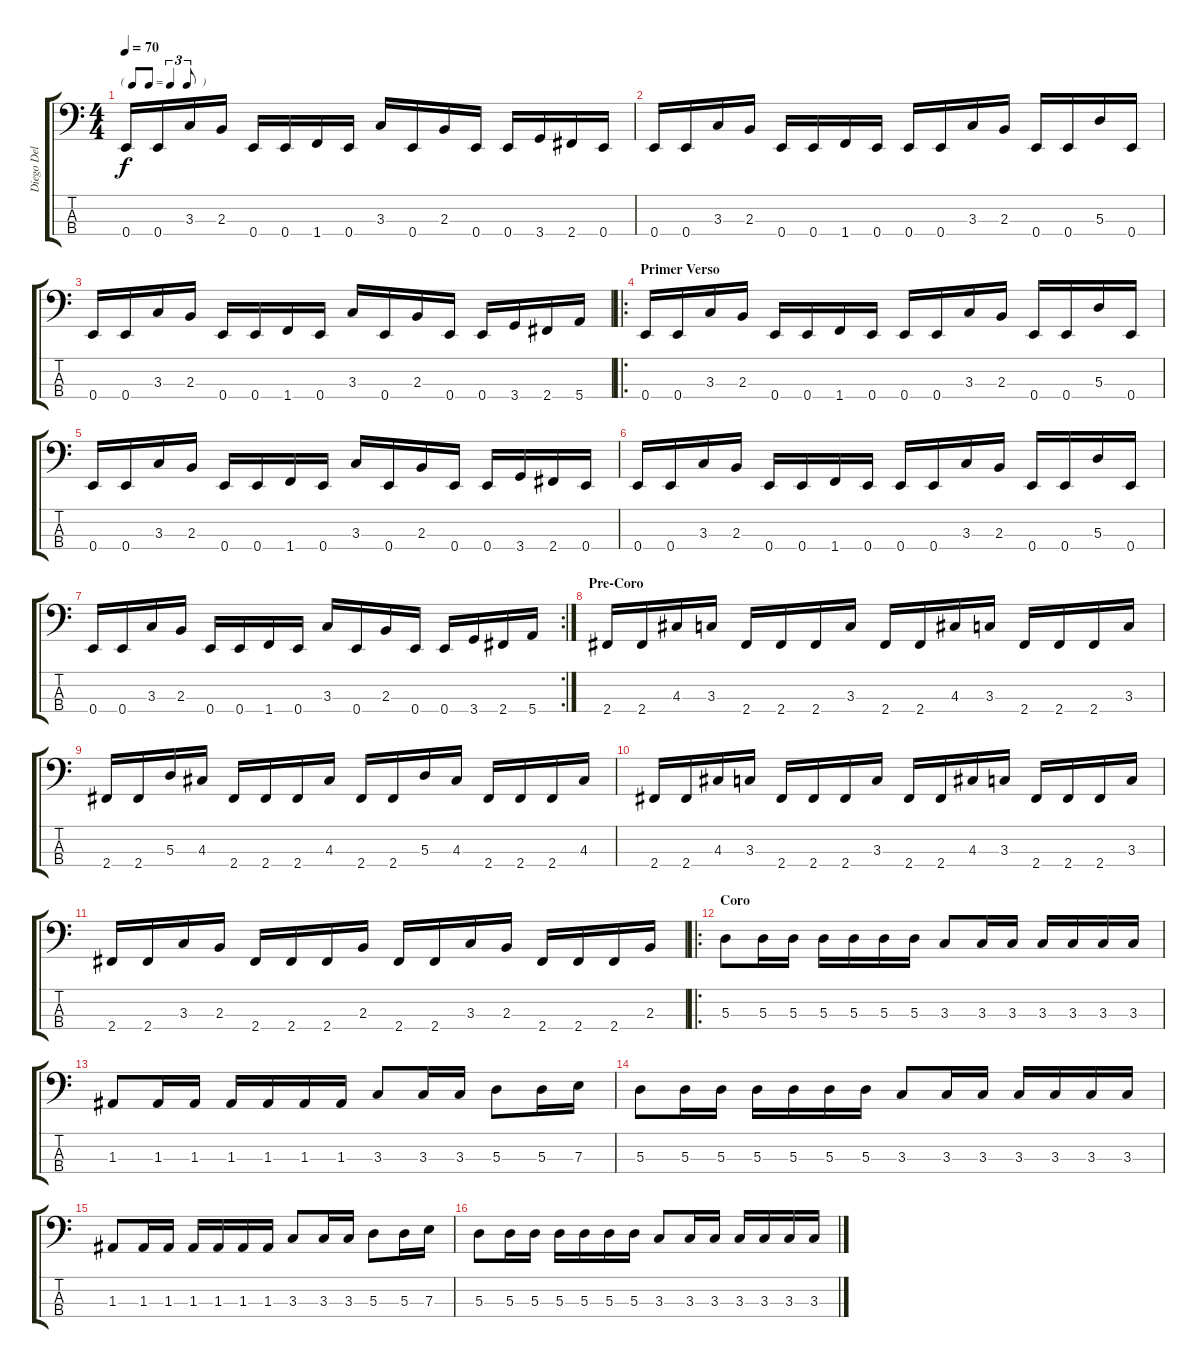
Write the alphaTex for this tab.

\track ("Diego Del Aguila (Bajo)" "Diego Del ") {instrument electricbassfinger}
\staff {score tabs}
\tuning (G2 D2 A1 E1) {hide}
\ts (4 4)
\tf triplet8th
\tempo 70
\clef f4
\ks c
0.4.16{dy f} 0.4.16 3.3.16 2.3.16 0.4.16 0.4.16 1.4.16 0.4.16 3.3.16 0.4.16 2.3.16 0.4.16 0.4.16 3.4.16 2.4.16 0.4.16 |
0.4.16 0.4.16 3.3.16 2.3.16 0.4.16 0.4.16 1.4.16 0.4.16 0.4.16 0.4.16 3.3.16 2.3.16 0.4.16 0.4.16 5.3.16 0.4.16 |
0.4.16 0.4.16 3.3.16 2.3.16 0.4.16 0.4.16 1.4.16 0.4.16 3.3.16 0.4.16 2.3.16 0.4.16 0.4.16 3.4.16 2.4.16 5.4.16 |
\ro
\section ("" "Primer Verso")
0.4.16 0.4.16 3.3.16 2.3.16 0.4.16 0.4.16 1.4.16 0.4.16 0.4.16 0.4.16 3.3.16 2.3.16 0.4.16 0.4.16 5.3.16 0.4.16 |
0.4.16 0.4.16 3.3.16 2.3.16 0.4.16 0.4.16 1.4.16 0.4.16 3.3.16 0.4.16 2.3.16 0.4.16 0.4.16 3.4.16 2.4.16 0.4.16 |
0.4.16 0.4.16 3.3.16 2.3.16 0.4.16 0.4.16 1.4.16 0.4.16 0.4.16 0.4.16 3.3.16 2.3.16 0.4.16 0.4.16 5.3.16 0.4.16 |
\rc 2
0.4.16 0.4.16 3.3.16 2.3.16 0.4.16 0.4.16 1.4.16 0.4.16 3.3.16 0.4.16 2.3.16 0.4.16 0.4.16 3.4.16 2.4.16 5.4.16 |
\section ("" "Pre-Coro")
2.4.16 2.4.16 4.3.16 3.3.16 2.4.16 2.4.16 2.4.16 3.3.16 2.4.16 2.4.16 4.3.16 3.3.16 2.4.16 2.4.16 2.4.16 3.3.16 |
2.4.16 2.4.16 5.3.16 4.3.16 2.4.16 2.4.16 2.4.16 4.3.16 2.4.16 2.4.16 5.3.16 4.3.16 2.4.16 2.4.16 2.4.16 4.3.16 |
2.4.16 2.4.16 4.3.16 3.3.16 2.4.16 2.4.16 2.4.16 3.3.16 2.4.16 2.4.16 4.3.16 3.3.16 2.4.16 2.4.16 2.4.16 3.3.16 |
2.4.16 2.4.16 3.3.16 2.3.16 2.4.16 2.4.16 2.4.16 2.3.16 2.4.16 2.4.16 3.3.16 2.3.16 2.4.16 2.4.16 2.4.16 2.3.16 |
\ro
\section ("" "Coro")
5.3.8 5.3.16 5.3.16 5.3.16 5.3.16 5.3.16 5.3.16 3.3.8 3.3.16 3.3.16 3.3.16 3.3.16 3.3.16 3.3.16 |
1.3.8 1.3.16 1.3.16 1.3.16 1.3.16 1.3.16 1.3.16 3.3.8 3.3.16 3.3.16 5.3.8 5.3.16 7.3.16 |
5.3.8 5.3.16 5.3.16 5.3.16 5.3.16 5.3.16 5.3.16 3.3.8 3.3.16 3.3.16 3.3.16 3.3.16 3.3.16 3.3.16 |
1.3.8 1.3.16 1.3.16 1.3.16 1.3.16 1.3.16 1.3.16 3.3.8 3.3.16 3.3.16 5.3.8 5.3.16 7.3.16 |
5.3.8 5.3.16 5.3.16 5.3.16 5.3.16 5.3.16 5.3.16 3.3.8 3.3.16 3.3.16 3.3.16 3.3.16 3.3.16 3.3.16
